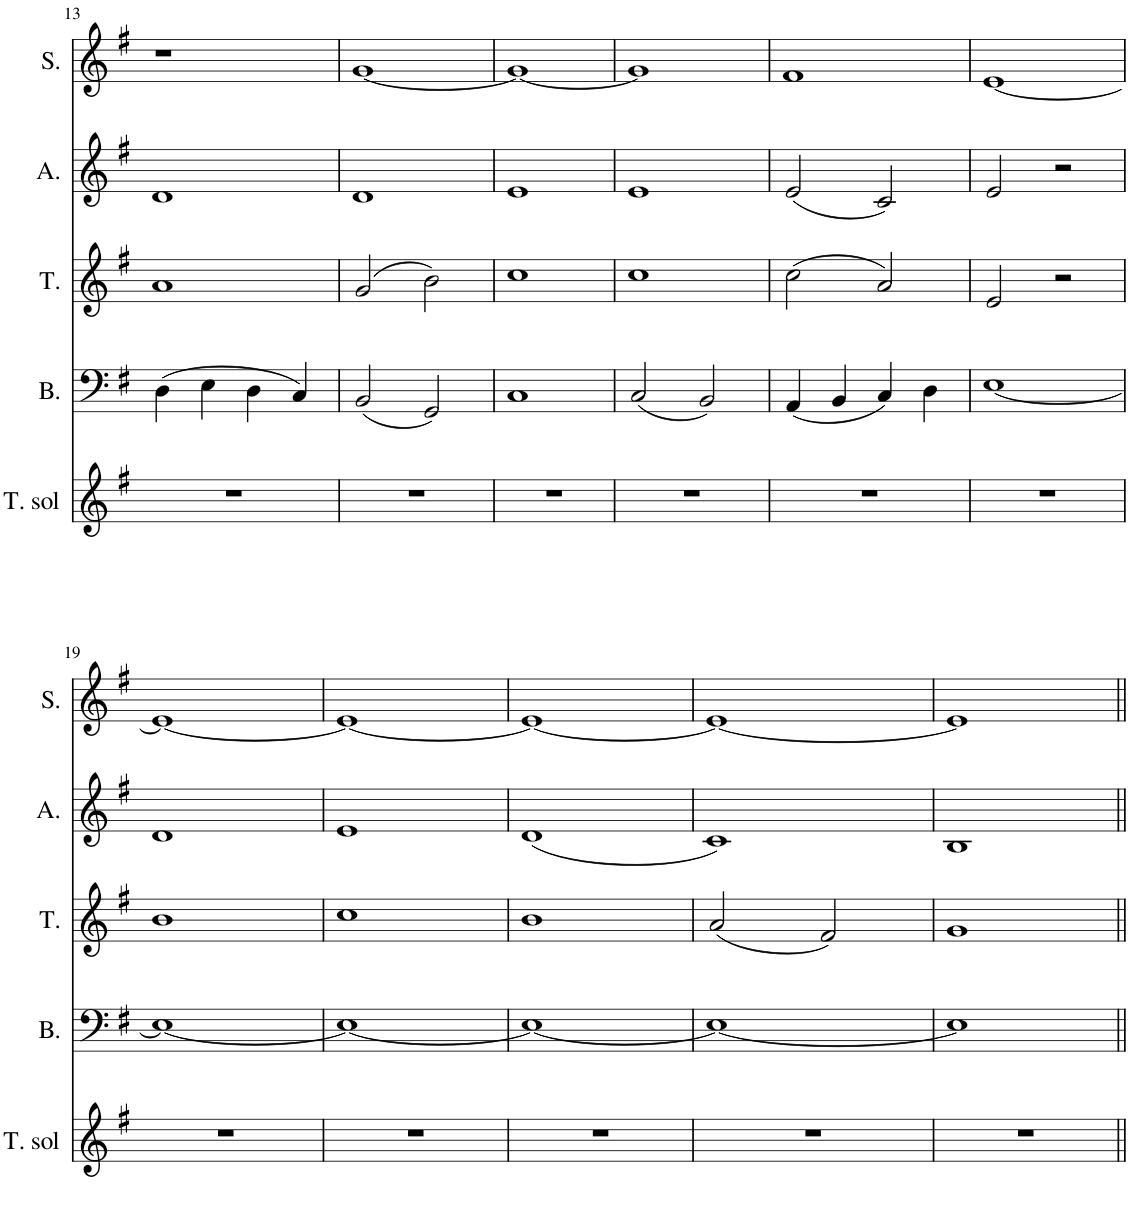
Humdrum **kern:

**kern	**kern	**kern	**kern	**kern
*part5	*part4	*part3	*part2	*part1
*staff5	*staff4	*staff3	*staff2	*staff1
*I"T. solo	*I"Bass	*I"Tenor	*I"Alto	*I"Soprano
*I'T. sol	*I'B.	*I'T.	*I'A.	*I'S.
!!LO:PB:g=z
*clefG2	*clefF4	*clefG2	*clefG2	*clefG2
*k[f#]	*k[f#]	*k[f#]	*k[f#]	*k[f#]
*M2/2	*M2/2	*M2/2	*M2/2	*M2/2
*met(c|)	*met(c|)	*met(c|)	*met(c|)	*met(c|)
=13	=13	=13	=13	=13
1r	(4D\	1a	1d	1r
.	4E\	.	.	.
.	4D\	.	.	.
.	4C/)	.	.	.
=14	=14	=14	=14	=14
1r	(2BB/	(2g/	1d	[1g
.	2GG/)	2b\)	.	.
=15	=15	=15	=15	=15
1r	1C	1cc	1e	1g_
=16	=16	=16	=16	=16
1r	(2C/	1cc	1e	1g]
.	2BB/)	.	.	.
=17	=17	=17	=17	=17
1r	(4AA/	(2cc\	(2e/	1f#
.	4BB/	.	.	.
.	4C/)	2a/)	2c/)	.
.	4D\	.	.	.
=18	=18	=18	=18	=18
1r	[1E	2e/	2e/	[1e
.	.	2r	2r	.
!!LO:LB:g=z
=19	=19	=19	=19	=19
1r	1E_	1b	1d	1e_
=20	=20	=20	=20	=20
1r	1E_	1cc	1e	1e_
=21	=21	=21	=21	=21
1r	1E_	1b	(1d	1e_
=22	=22	=22	=22	=22
1r	1E_	(2a/	1c)	1e_
.	.	2f#/)	.	.
=23	=23	=23	=23	=23
1r	1E]	1g	1B	1e]
=||	=||	=||	=||	=||
*-	*-	*-	*-	*-
